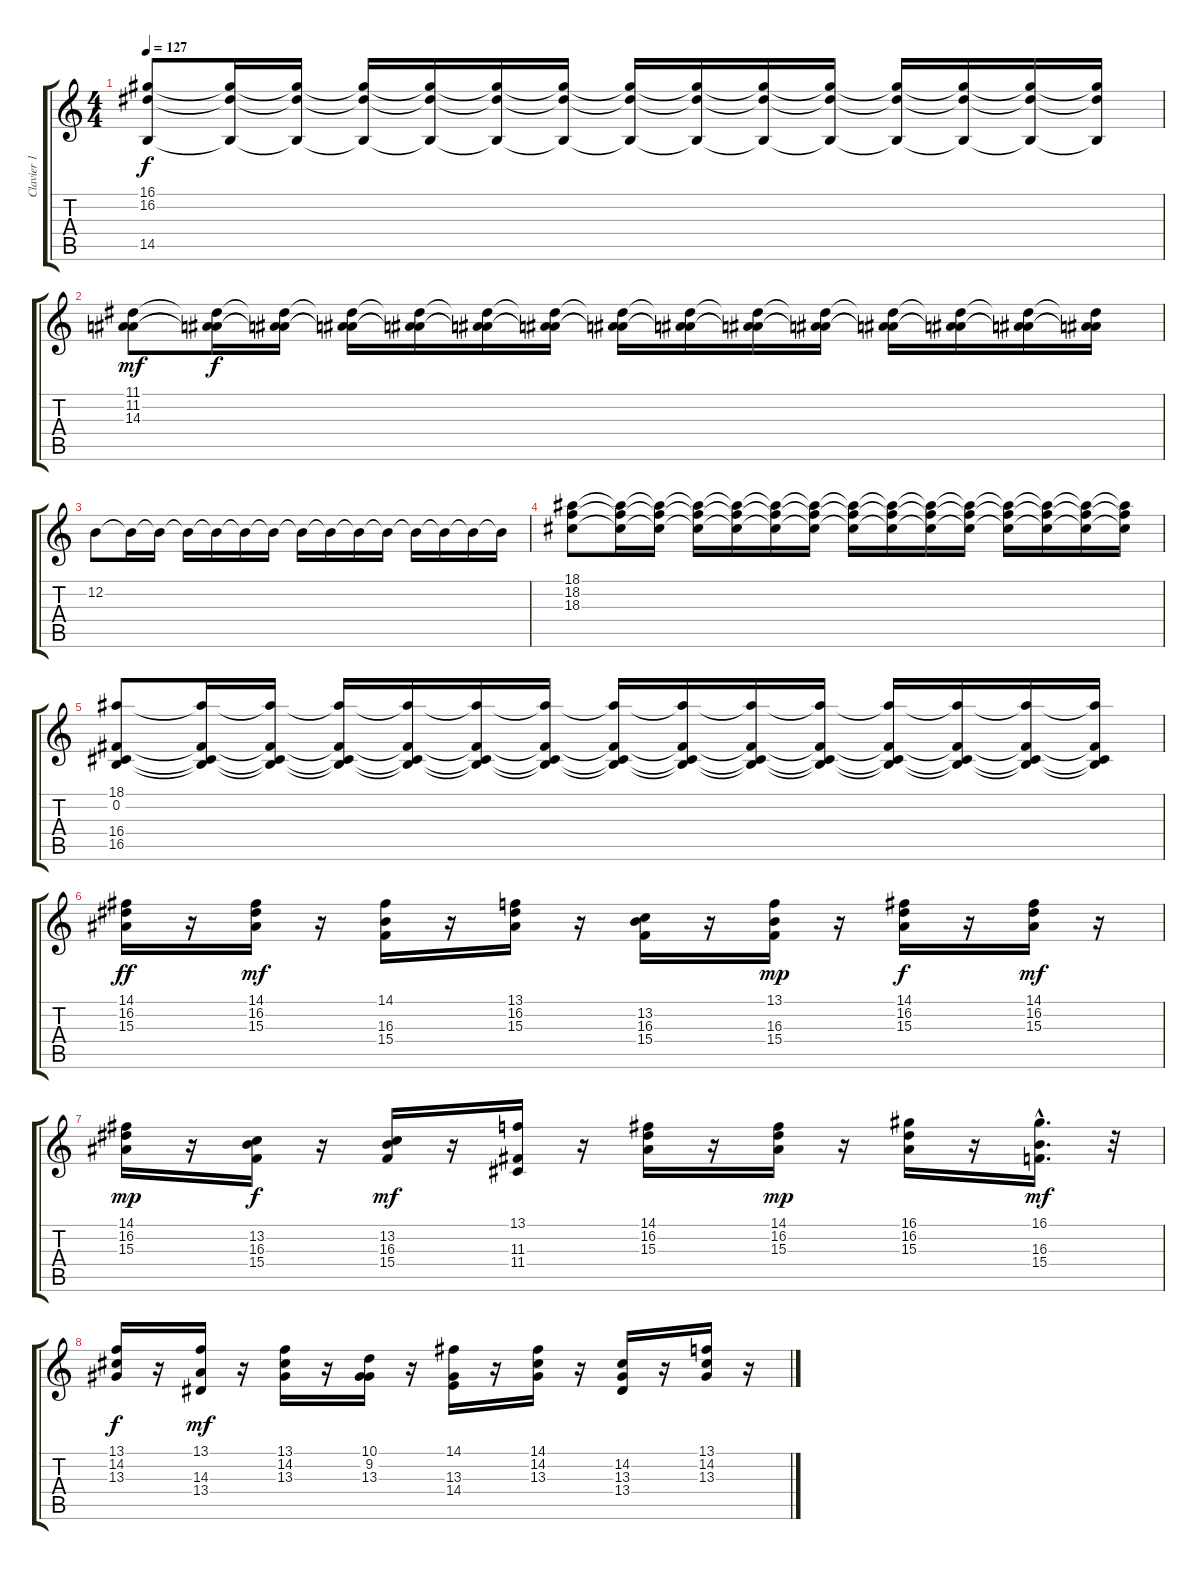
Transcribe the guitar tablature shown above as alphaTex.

\track ("Clavier 1" "Clavier 1") {instrument rockorgan}
\staff {score tabs}
\tuning (E4 B3 G3 D3 A2 E2) {hide}
\ts (4 4)
\tempo 127
\clef g2
\ks c
(16.1 16.2 14.5).8{dy f} (16.1{t} 16.2{t} 14.5{t}).16 (16.1{t} 16.2{t} 14.5{t}).16 (16.1{t} 16.2{t} 14.5{t}).16 (16.1{t} 16.2{t} 14.5{t}).16 (16.1{t} 16.2{t} 14.5{t}).16 (16.1{t} 16.2{t} 14.5{t}).16 (16.1{t} 16.2{t} 14.5{t}).16 (16.1{t} 16.2{t} 14.5{t}).16 (16.1{t} 16.2{t} 14.5{t}).16 (16.1{t} 16.2{t} 14.5{t}).16 (16.1{t} 16.2{t} 14.5{t}).16 (16.1{t} 16.2{t} 14.5{t}).16 (16.1{t} 16.2{t} 14.5{t}).16 (16.1{t} 16.2{t} 14.5{t}).16 |
(11.1 11.2 14.3).8{dy mf} (11.1{t} 11.2{t} 14.3{t}).16{dy f} (11.1{t} 11.2{t} 14.3{t}).16 (11.1{t} 11.2{t} 14.3{t}).16 (11.1{t} 11.2{t} 14.3{t}).16 (11.1{t} 11.2{t} 14.3{t}).16 (11.1{t} 11.2{t} 14.3{t}).16 (11.1{t} 11.2{t} 14.3{t}).16 (11.1{t} 11.2{t} 14.3{t}).16 (11.1{t} 11.2{t} 14.3{t}).16 (11.1{t} 11.2{t} 14.3{t}).16 (11.1{t} 11.2{t} 14.3{t}).16 (11.1{t} 11.2{t} 14.3{t}).16 (11.1{t} 11.2{t} 14.3{t}).16 (11.1{t} 11.2{t} 14.3{t}).16 |
12.2.8 12.2{t}.16 12.2{t}.16 12.2{t}.16 12.2{t}.16 12.2{t}.16 12.2{t}.16 12.2{t}.16 12.2{t}.16 12.2{t}.16 12.2{t}.16 12.2{t}.16 12.2{t}.16 12.2{t}.16 12.2{t}.16 |
(18.1 18.2 18.3).8 (18.1{t} 18.2{t} 18.3{t}).16 (18.1{t} 18.2{t} 18.3{t}).16 (18.1{t} 18.2{t} 18.3{t}).16 (18.1{t} 18.2{t} 18.3{t}).16 (18.1{t} 18.2{t} 18.3{t}).16 (18.1{t} 18.2{t} 18.3{t}).16 (18.1{t} 18.2{t} 18.3{t}).16 (18.1{t} 18.2{t} 18.3{t}).16 (18.1{t} 18.2{t} 18.3{t}).16 (18.1{t} 18.2{t} 18.3{t}).16 (18.1{t} 18.2{t} 18.3{t}).16 (18.1{t} 18.2{t} 18.3{t}).16 (18.1{t} 18.2{t} 18.3{t}).16 (18.1{t} 18.2{t} 18.3{t}).16 |
(18.1 0.2 16.4 16.5).8 (18.1{t} 0.2{t} 16.4{t} 16.5{t}).16 (18.1{t} 0.2{t} 16.4{t} 16.5{t}).16 (18.1{t} 0.2{t} 16.4{t} 16.5{t}).16 (18.1{t} 0.2{t} 16.4{t} 16.5{t}).16 (18.1{t} 0.2{t} 16.4{t} 16.5{t}).16 (18.1{t} 0.2{t} 16.4{t} 16.5{t}).16 (18.1{t} 0.2{t} 16.4{t} 16.5{t}).16 (18.1{t} 0.2{t} 16.4{t} 16.5{t}).16 (18.1{t} 0.2{t} 16.4{t} 16.5{t}).16 (18.1{t} 0.2{t} 16.4{t} 16.5{t}).16 (18.1{t} 0.2{t} 16.4{t} 16.5{t}).16 (18.1{t} 0.2{t} 16.4{t} 16.5{t}).16 (18.1{t} 0.2{t} 16.4{t} 16.5{t}).16 (18.1{t} 0.2{t} 16.4{t} 16.5{t}).16 |
(14.1 16.2 15.3).16{dy ff} r.16 (14.1 16.2 15.3).16{dy mf} r.16 (14.1 16.3 15.4).16 r.16 (13.1 16.2 15.3).16 r.16 (13.2 16.3 15.4).16 r.16 (13.1 16.3 15.4).16{dy mp} r.16 (14.1 16.2 15.3).16{dy f} r.16 (14.1 16.2 15.3).16{dy mf} r.16 |
(14.1 16.2 15.3).16{dy mp} r.16 (13.2 16.3 15.4).16{dy f} r.16 (13.2 16.3 15.4).16{dy mf} r.16 (13.1 11.3 11.4).16 r.16 (14.1 16.2 15.3).16 r.16 (14.1 16.2 15.3).16{dy mp} r.16 (16.1 16.2 15.3).16 r.16 (16.1{hac} 16.3 15.4).16{d dy mf} r.32 |
(13.1 14.2 13.3).16{dy f} r.16 (13.1 14.3 13.4).16{dy mf} r.16 (13.1 14.2 13.3).16 r.16 (10.1 9.2 13.3).16 r.16 (14.1 13.3 14.4).16 r.16 (14.1 14.2 13.3).16 r.16 (14.2 13.3 13.4).16 r.16 (13.1 14.2 13.3).16 r.16
